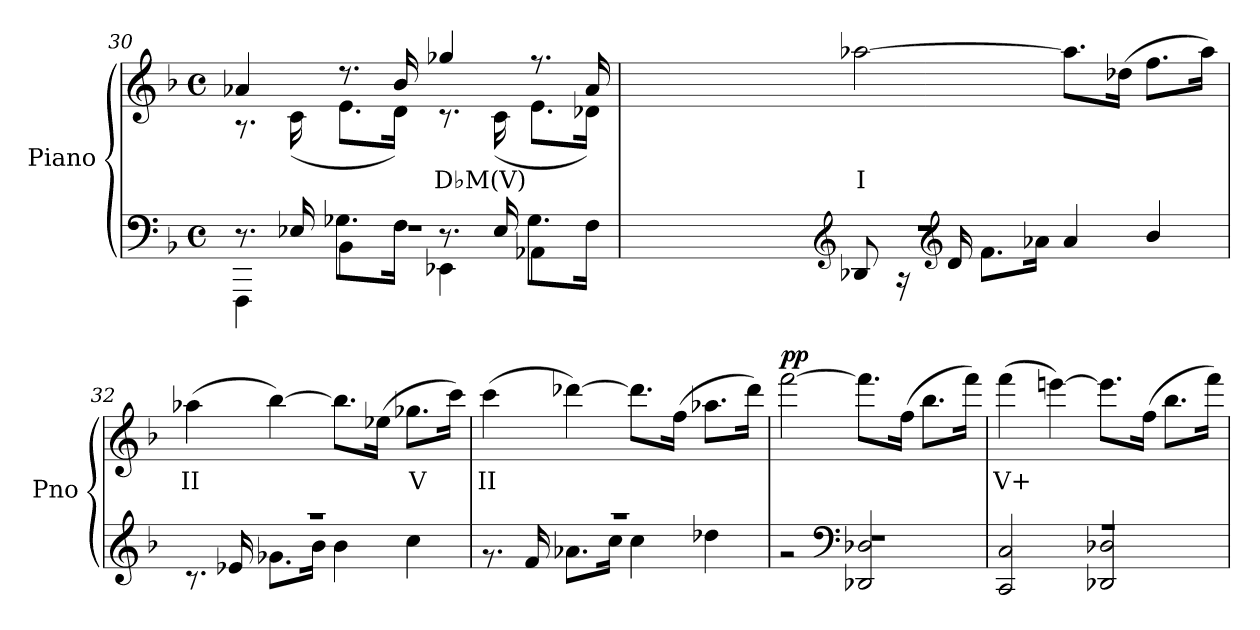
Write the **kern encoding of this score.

**kern	**kern	**text	**dynam
*part1	*part1	*part1	*part1
*staff2	*staff1	*staff1	*staff1/2
*I"Piano	*	*	*
*I'Pno	*	*	*
*clefF4	*clefG2	*	*
*k[b-]	*k[b-]	*	*
*M4/4	*M4/4	*	*
*met(c)	*met(c)	*	*
=30	=30	=30	=30
*^	*^	*	*
*	*^	*	*	*	*
1r	4FFF\	8.r	4a-X/	8.r	.	.
.	.	16E-X/	.	(>16c\	.	.
.	4BB-\	8.G-X\L	8.r	8.e\L	.	.
.	.	16F\Jk	16b-/	16d\Jk)	.	.
!	!	!	!	!	!LO:LY:b	!
.	4EE-X\	8.r	4gg-X/	8.r	D♭M(V)	.
.	.	16E-/	.	(>16c\	.	.
.	4AA-X\	8.G-\L	8.r	8.e\L	.	.
.	.	16F\Jk	16a-/	16d-X\Jk)	.	.
!!LO:LB:g=z
=31	=31	=31	=31	=31	=31	=31
!	!	!	!	!	!LO:LY:b	!
*	*v	*v	*	*	*	*
*	*	*v	*v	*	*
1r	8DD-X/	[2aa-X\	I	.
.	16r	.	.	.
*clefG2	*	*	*	*
.	16d/	.	.	.
.	8.f\L	.	.	.
.	16a-X\Jk	.	.	.
.	4a-/	8.aa-\L]	.	.
.	.	(>16dd-X\Jk	.	.
.	4b-/	8.ff\L	.	.
.	.	16aa-\Jk)	.	.
!!LO:LB:g=z
=32	=32	=32	=32	=32
!	!	!	!LO:LY:b	!
1r	8.r	(>4aa-X\	II	.
.	16e-X/	.	.	.
.	8.g-X\L	[4bb-\)	.	.
.	16b-\Jk	.	.	.
.	4b-\	8.bb-\L]	.	.
.	.	(>16ee-X\Jk	.	.
!	!	!	!LO:LY:b	!
.	4cc\	8.gg-X\L	V	.
.	.	16ccc\Jk)	.	.
=33	=33	=33	=33	=33
!	!	!	!LO:LY:b	!
1r	8.r	(>4ccc\	II	.
.	16f/	.	.	.
.	8.a-X\L	[4ddd-X\)	.	.
.	16cc\Jk	.	.	.
.	4cc\	8.ddd-\L]	.	.
.	.	(>16ff\Jk	.	.
.	4dd-X\	8.aa-X\L	.	.
.	.	16ddd-\Jk)	.	.
=34	=34	=34	=34	=34
!	!	!	!	!LO:DY:b
1r	2r	[2fff\	.	pp
*clefF4	*	*	*	*
.	2DD-X/ 2D-X/	8.fff\L]	.	.
.	.	(>16ff\Jk	.	.
.	.	8.bb-\L	.	.
.	.	16fff\Jk)	.	.
=35	=35	=35	=35	=35
!	!	!	!LO:LY:b	!
1r	2CC/ 2C/	(>4fff\	V+	.
.	.	[4eeen\)	.	.
.	2DD-X/ 2D-X/	8.eeen\L]	.	.
.	.	(>16ff\Jk	.	.
.	.	8.bb-\L	.	.
.	.	16fff\Jk)	.	.
*v	*v	*	*	*
=	=	=	=
*-	*-	*-	*-
